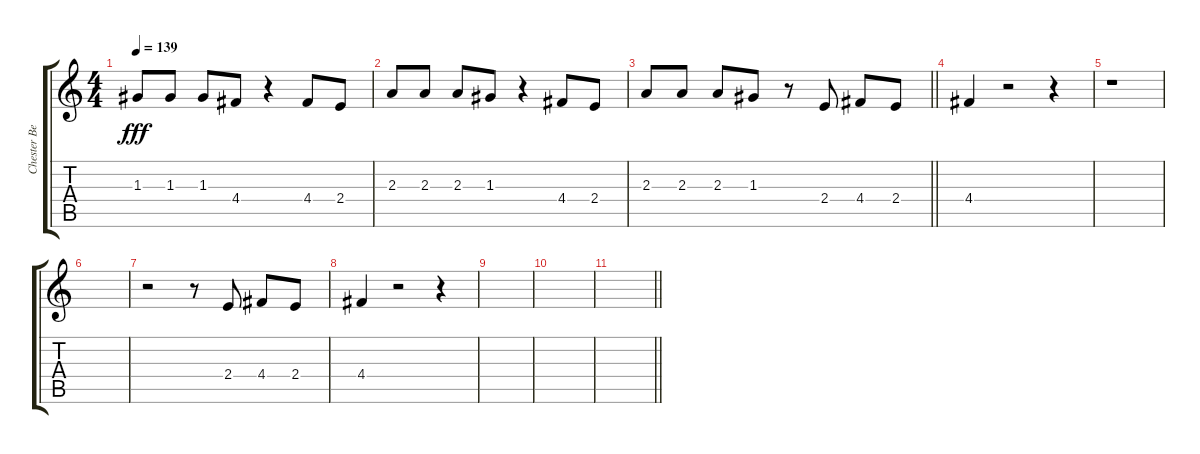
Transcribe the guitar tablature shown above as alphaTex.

\track ("Chester Bennington [Vocals]" "Chester Be") {instrument overdrivenguitar}
\staff {score tabs}
\tuning (E4 B3 G3 D3 A2 E2) {hide}
\ts (4 4)
\tempo 139
\clef g2
\ks c
1.3.8{dy fff} 1.3.8 1.3.8 4.4.8 r.4 4.4.8 2.4.8 |
2.3.8 2.3.8 2.3.8 1.3.8 r.4 4.4.8 2.4.8 |
\barLineRight lightlight
2.3.8 2.3.8 2.3.8 1.3.8 r.8 2.4.8 4.4.8 2.4.8 |
4.4.4 r.2 r.4 |
r.1 |
|
r.2 r.8 2.4.8 4.4.8 2.4.8 |
4.4.4 r.2 r.4 |
|
|
\barLineRight lightlight
